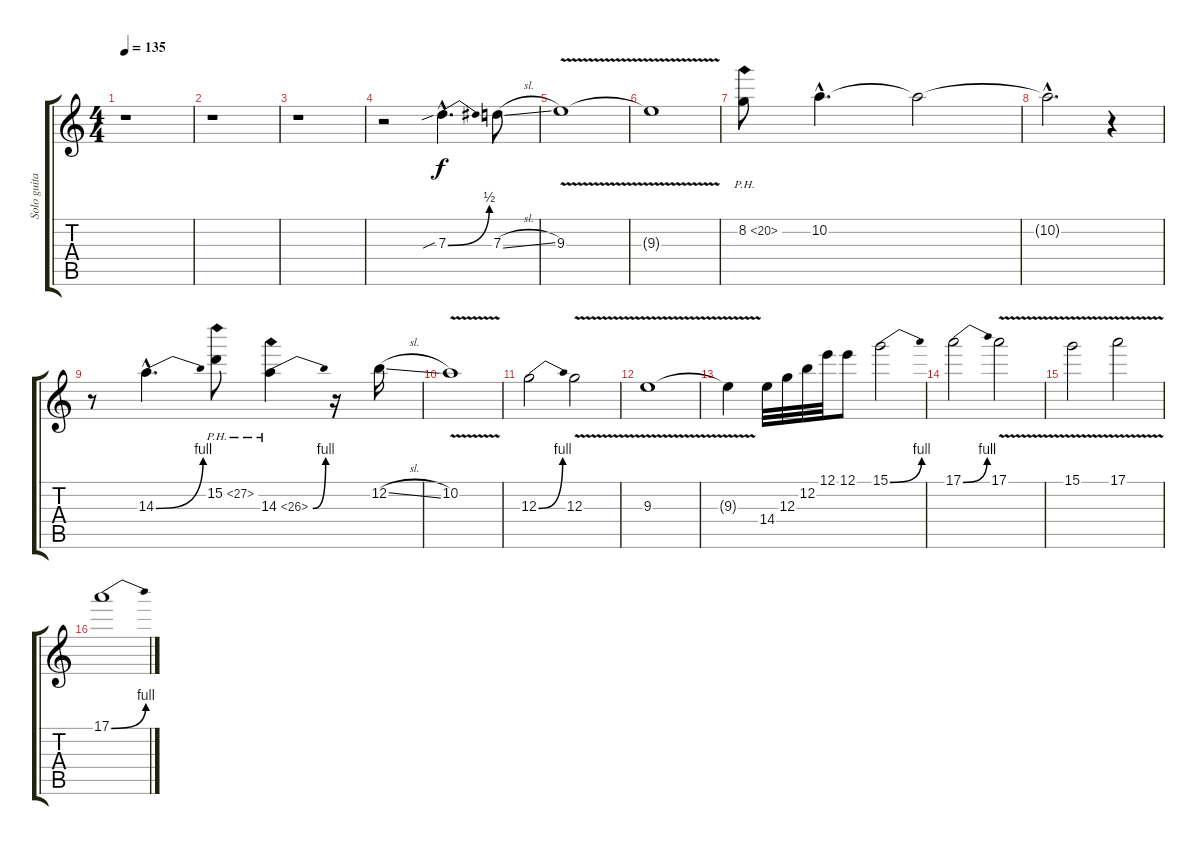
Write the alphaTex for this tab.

\track ("Solo guitar" "Solo guita") {instrument distortionguitar}
\staff {score tabs}
\tuning (E4 B3 G3 D3 A2 E2) {hide}
\ts (4 4)
\tempo 135
\clef g2
\ks c
r.1{dy f instrument distortionguitar} |
r.1 |
r.1 |
r.2 7.3{be (bend 0 0 60 2) sib hac}.4{d} 7.3{sl}.8 |
9.3{v}.1 |
9.3{t}.1 |
8.2{ph 12}.8 10.2{hac}.4{d} 10.2{t}.2 |
10.2{hac t}.2{d} r.4 |
r.8 14.3{be (bend 0 0 60 4) hac}.4{d} 15.2{ph 12}.8 14.3{be (bend 0 0 60 4) ph 12}.4 r.16 12.2{sl}.16 |
10.2{v}.1 |
12.3{be (bend 0 0 60 4)}.2 12.3{v}.2 |
9.3{v}.1 |
9.3{t}.4 14.4.32 12.3.32 12.2.32 12.1.32 12.1.8 15.1{be (bend 0 0 60 4)}.2 |
17.1{be (bend 0 0 60 4)}.2 17.1{v}.2 |
15.1{v}.2 17.1{v}.2 |
17.1{be (bend 0 0 60 4)}.1
